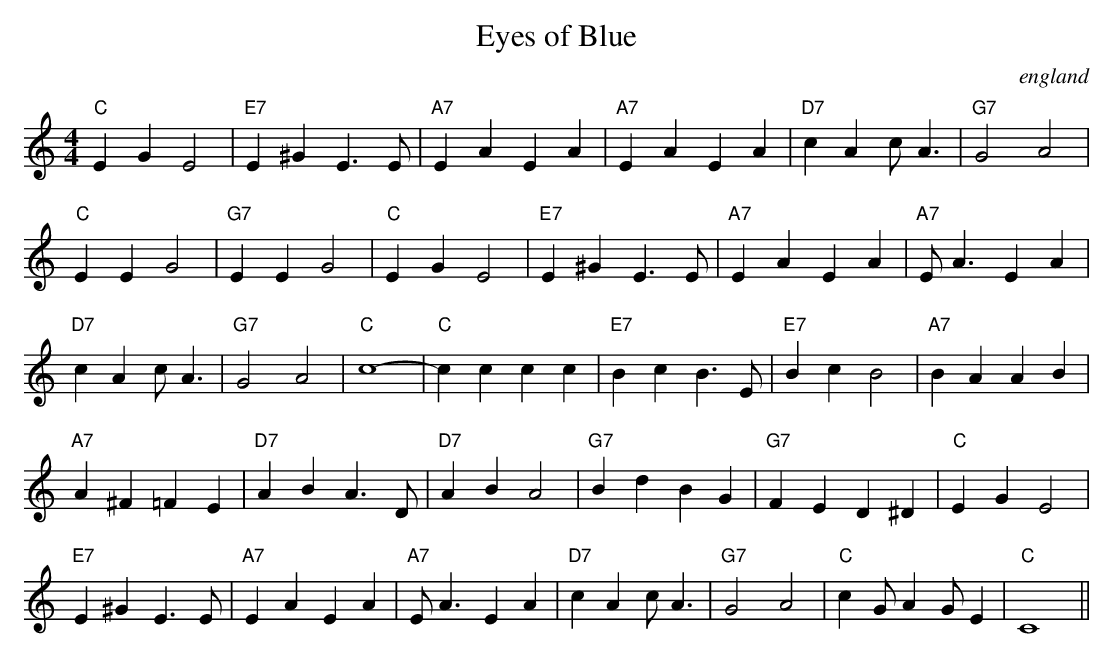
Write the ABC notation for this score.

X:1
T:Eyes of Blue
O:england
M:4/4
L:1/4
K:C
"C"EG E2|"E7"E^G E3/2E/2|"A7"EA EA|"A7"EA EA|"D7"cA c/2A3/2|"G7"G2 A2|
"C"EE G2|"G7"EE G2|"C"EG E2|"E7"E^G E3/2E/2|"A7"EA EA|"A7"E/2A3/2 EA|
"D7"cA c/2A3/2|"G7"G2 A2|"C"c4-|"C"cc cc|"E7"Bc B3/2E/2|"E7"Bc B2|"A7"BA AB|
"A7"A^F =FE|"D7"AB A3/2D/2|"D7"AB A2|"G7"Bd BG|"G7"FE D^D|"C"EG E2|
"E7"E^G E3/2E/2|"A7"EA EA|"A7"E/2A3/2 EA|"D7"cA c/2A3/2|"G7"G2 A2|"C"cG/2AG/2E\
|"C"C4||
